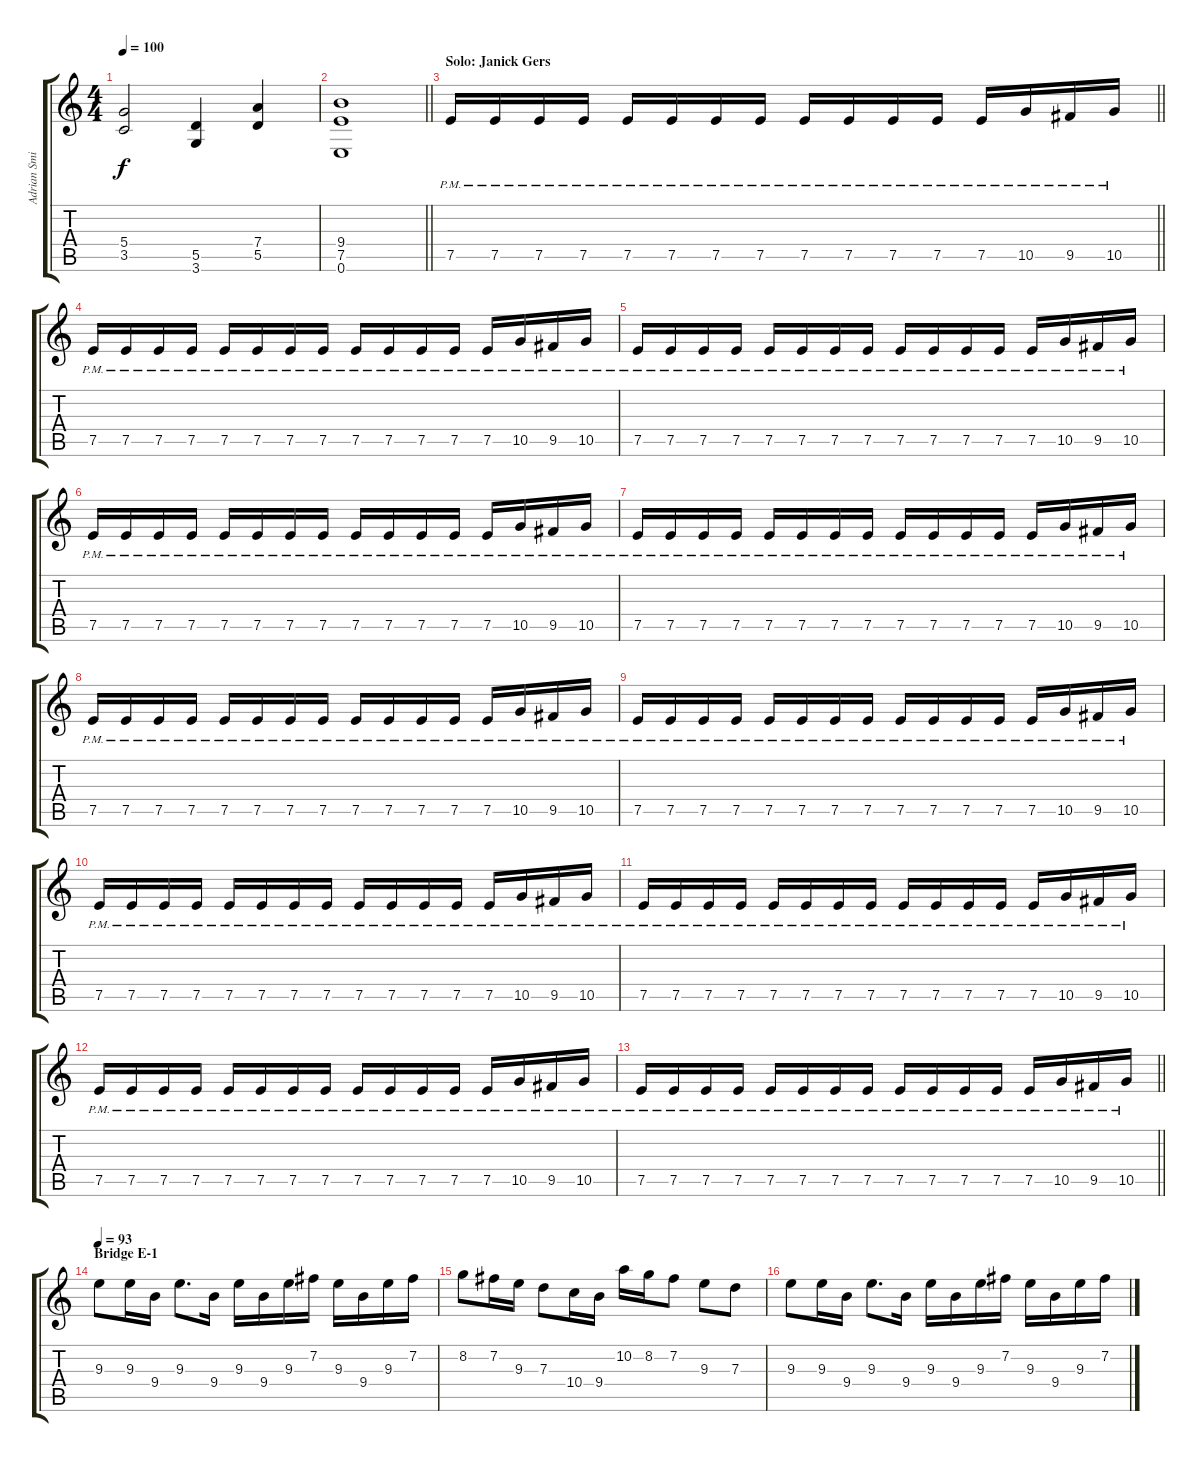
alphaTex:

\track ("Adrian Smith" "Adrian Smi") {instrument overdrivenguitar}
\staff {score tabs}
\tuning (E4 B3 G3 D3 A2 E2) {hide}
\ts (4 4)
\tempo 100
\clef g2
\ks c
(5.4 3.5).2{dy f} (5.5 3.6).4 (7.4 5.5).4 |
\barLineRight lightlight
(9.4 7.5 0.6).1 |
\section ("" "Solo: Janick Gers")
\barLineRight lightlight
7.5{pm}.16 7.5{pm}.16 7.5{pm}.16 7.5{pm}.16 7.5{pm}.16 7.5{pm}.16 7.5{pm}.16 7.5{pm}.16 7.5{pm}.16 7.5{pm}.16 7.5{pm}.16 7.5{pm}.16 7.5{pm}.16 10.5{pm}.16 9.5{pm}.16 10.5{pm}.16 |
7.5{pm}.16 7.5{pm}.16 7.5{pm}.16 7.5{pm}.16 7.5{pm}.16 7.5{pm}.16 7.5{pm}.16 7.5{pm}.16 7.5{pm}.16 7.5{pm}.16 7.5{pm}.16 7.5{pm}.16 7.5{pm}.16 10.5{pm}.16 9.5{pm}.16 10.5{pm}.16 |
7.5{pm}.16 7.5{pm}.16 7.5{pm}.16 7.5{pm}.16 7.5{pm}.16 7.5{pm}.16 7.5{pm}.16 7.5{pm}.16 7.5{pm}.16 7.5{pm}.16 7.5{pm}.16 7.5{pm}.16 7.5{pm}.16 10.5{pm}.16 9.5{pm}.16 10.5{pm}.16 |
7.5{pm}.16 7.5{pm}.16 7.5{pm}.16 7.5{pm}.16 7.5{pm}.16 7.5{pm}.16 7.5{pm}.16 7.5{pm}.16 7.5{pm}.16 7.5{pm}.16 7.5{pm}.16 7.5{pm}.16 7.5{pm}.16 10.5{pm}.16 9.5{pm}.16 10.5{pm}.16 |
7.5{pm}.16 7.5{pm}.16 7.5{pm}.16 7.5{pm}.16 7.5{pm}.16 7.5{pm}.16 7.5{pm}.16 7.5{pm}.16 7.5{pm}.16 7.5{pm}.16 7.5{pm}.16 7.5{pm}.16 7.5{pm}.16 10.5{pm}.16 9.5{pm}.16 10.5{pm}.16 |
7.5{pm}.16 7.5{pm}.16 7.5{pm}.16 7.5{pm}.16 7.5{pm}.16 7.5{pm}.16 7.5{pm}.16 7.5{pm}.16 7.5{pm}.16 7.5{pm}.16 7.5{pm}.16 7.5{pm}.16 7.5{pm}.16 10.5{pm}.16 9.5{pm}.16 10.5{pm}.16 |
7.5{pm}.16 7.5{pm}.16 7.5{pm}.16 7.5{pm}.16 7.5{pm}.16 7.5{pm}.16 7.5{pm}.16 7.5{pm}.16 7.5{pm}.16 7.5{pm}.16 7.5{pm}.16 7.5{pm}.16 7.5{pm}.16 10.5{pm}.16 9.5{pm}.16 10.5{pm}.16 |
7.5{pm}.16 7.5{pm}.16 7.5{pm}.16 7.5{pm}.16 7.5{pm}.16 7.5{pm}.16 7.5{pm}.16 7.5{pm}.16 7.5{pm}.16 7.5{pm}.16 7.5{pm}.16 7.5{pm}.16 7.5{pm}.16 10.5{pm}.16 9.5{pm}.16 10.5{pm}.16 |
7.5{pm}.16 7.5{pm}.16 7.5{pm}.16 7.5{pm}.16 7.5{pm}.16 7.5{pm}.16 7.5{pm}.16 7.5{pm}.16 7.5{pm}.16 7.5{pm}.16 7.5{pm}.16 7.5{pm}.16 7.5{pm}.16 10.5{pm}.16 9.5{pm}.16 10.5{pm}.16 |
7.5{pm}.16 7.5{pm}.16 7.5{pm}.16 7.5{pm}.16 7.5{pm}.16 7.5{pm}.16 7.5{pm}.16 7.5{pm}.16 7.5{pm}.16 7.5{pm}.16 7.5{pm}.16 7.5{pm}.16 7.5{pm}.16 10.5{pm}.16 9.5{pm}.16 10.5{pm}.16 |
\barLineRight lightlight
7.5{pm}.16 7.5{pm}.16 7.5{pm}.16 7.5{pm}.16 7.5{pm}.16 7.5{pm}.16 7.5{pm}.16 7.5{pm}.16 7.5{pm}.16 7.5{pm}.16 7.5{pm}.16 7.5{pm}.16 7.5{pm}.16 10.5{pm}.16 9.5{pm}.16 10.5{pm}.16 |
\section ("" "Bridge E-1")
\tempo 93
9.3.8 9.3.16 9.4.16 9.3.8{d} 9.4.16 9.3.16 9.4.16 9.3.16 7.2.16 9.3.16 9.4.16 9.3.16 7.2.16 |
8.2.8 7.2.16 9.3.16 7.3.8 10.4.16 9.4.16 10.2.16 8.2.16 7.2.8 9.3.8 7.3.8 |
9.3.8 9.3.16 9.4.16 9.3.8{d} 9.4.16 9.3.16 9.4.16 9.3.16 7.2.16 9.3.16 9.4.16 9.3.16 7.2.16
